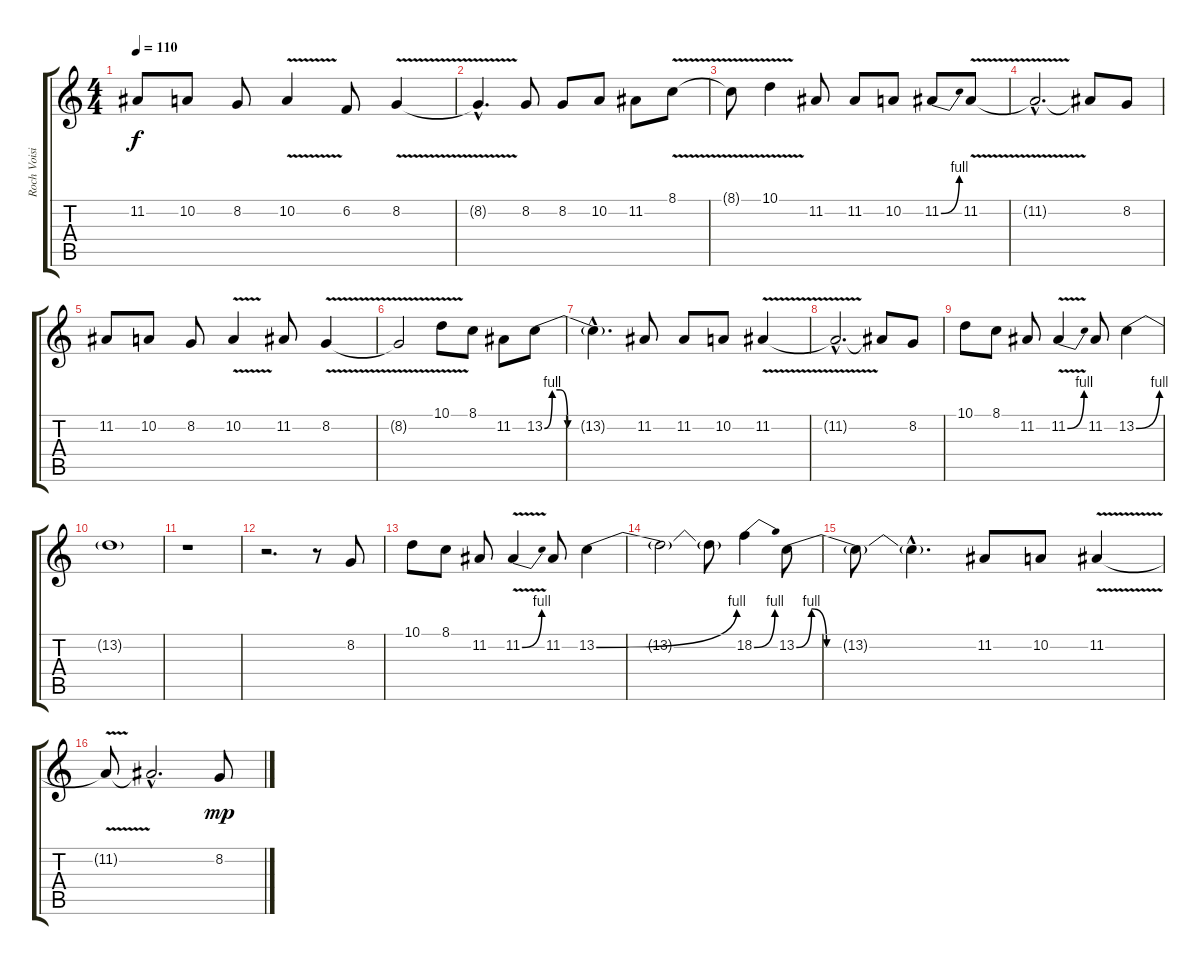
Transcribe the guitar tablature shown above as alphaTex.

\track ("Roch Voisine" "Roch Voisi") {instrument lead1square}
\staff {score tabs}
\tuning (E4 B3 G3 D3 A2 E2) {hide}
\ts (4 4)
\tempo 110
\clef g2
\ks c
11.2.8{dy f} 10.2.8 8.2.8 10.2{v}.4 6.2.8 8.2{v}.4 |
8.2{hac t}.4{d} 8.2.8 8.2.8 10.2.8 11.2.8 8.1{v}.8 |
8.1{t}.8 10.1{v}.4 11.2.8 11.2.8 10.2.8 11.2{be (bend 0 0 60 4)}.8 11.2{v}.8 |
11.2{hac t}.2{d} 11.2{t}.8 8.2.8 |
11.2.8 10.2.8 8.2.8 10.2{v}.4 11.2.8 8.2{v}.4 |
8.2{t}.2 10.1{v}.8 8.1.8 11.2.8 13.2{be (custom 0 0 5 4 10 4 15 0 45 0 60 0)}.8 |
13.2{hac t}.4{d} 11.2.8 11.2.8 10.2.8 11.2{v}.4 |
11.2{hac t}.2{d} 11.2{t}.8 8.2.8 |
10.1.8 8.1.8 11.2.8 11.2{be (bend 0 0 60 4) v}.4 11.2.8 13.2{be (bend 0 0 60 4)}.4 |
13.2{t}.1 |
r.1 |
r.2{d} r.8 8.2.8 |
10.1.8 8.1.8 11.2.8 11.2{be (bend 0 0 60 4) v}.4 11.2.8 13.2{be (bend 0 0 60 4)}.4 |
13.2{t}.2 13.2{t}.8 18.2{be (bend 0 0 60 4)}.4 13.2{be (custom 0 0 5 4 10 0 25 0 45 0 60 0)}.8 |
13.2{t}.8 13.2{hac t}.4{d} 11.2.8 10.2.8 11.2{v}.4 |
11.2{t}.8 11.2{hac t}.2{d} 8.2.8{dy mp}
